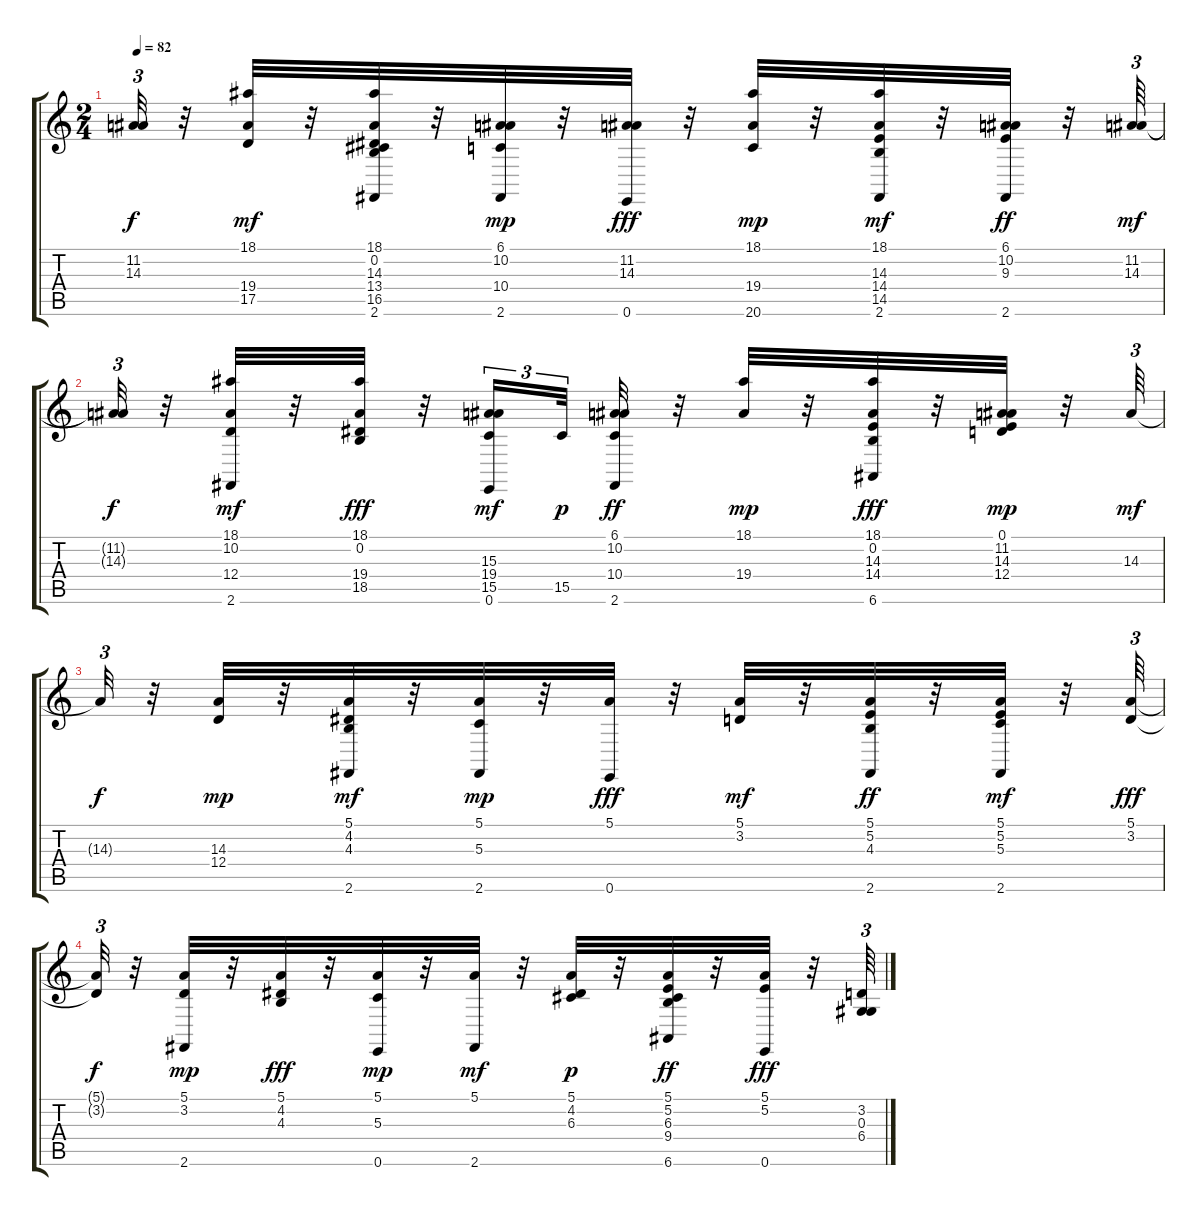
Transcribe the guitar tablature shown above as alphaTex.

\track "" {instrument acousticgrandpiano}
\staff {score tabs}
\tuning (E4 B3 G3 D3 A2 E2) {hide}
\ts (2 4)
\tempo 82
\clef g2
\ks c
(11.2{t} 14.3{t}).32{tu (3 2) dy f} r.32 (18.1 19.4 17.5).32{dy mf} r.32 (18.1 0.2 14.3 13.4 16.5 2.6).32 r.32 (6.1 10.2 10.4 2.6).32{dy mp} r.32 (11.2 14.3 0.6).32{dy fff} r.32 (18.1 19.4 20.6).32{dy mp} r.32 (18.1 14.3 14.4 14.5 2.6).32{dy mf} r.32 (6.1 10.2 9.3 2.6).32{dy ff} r.32 (11.2 14.3).64{tu (3 2) dy mf} |
(11.2{t} 14.3{t}).32{tu (3 2) dy f} r.32 (18.1 10.2 12.4 2.6).32{dy mf} r.32 (18.1 0.2 19.4 18.5).32{dy fff} r.32 (15.3 19.4 15.5 0.6).16{tu (3 2) dy mf} 15.5.32{tu (3 2) dy p} (6.1 10.2 10.4 2.6).32{dy ff} r.32 (18.1 19.4).32{dy mp} r.32 (18.1 0.2 14.3 14.4 6.6).32{dy fff} r.32 (0.1 11.2 14.3 12.4).32{dy mp} r.32 14.3.64{tu (3 2) dy mf} |
14.3{t}.32{tu (3 2) dy f} r.32 (14.3 12.4).32{dy mp} r.32 (5.1 4.2 4.3 2.6).32{dy mf} r.32 (5.1 5.3 2.6).32{dy mp} r.32 (5.1 0.6).32{dy fff} r.32 (5.1 3.2).32{dy mf} r.32 (5.1 5.2 4.3 2.6).32{dy ff} r.32 (5.1 5.2 5.3 2.6).32{dy mf} r.32 (5.1 3.2).64{tu (3 2) dy fff} |
(5.1{t} 3.2{t}).32{tu (3 2) dy f} r.32 (5.1 3.2 2.6).32{dy mp} r.32 (5.1 4.2 4.3).32{dy fff} r.32 (5.1 5.3 0.6).32{dy mp} r.32 (5.1 2.6).32{dy mf} r.32 (5.1 4.2 6.3).32{dy p} r.32 (5.1 5.2 6.3 9.4 6.6).32{dy ff} r.32 (5.1 5.2 0.6).32{dy fff} r.32 (3.2 0.3 6.4).64{tu (3 2)}
